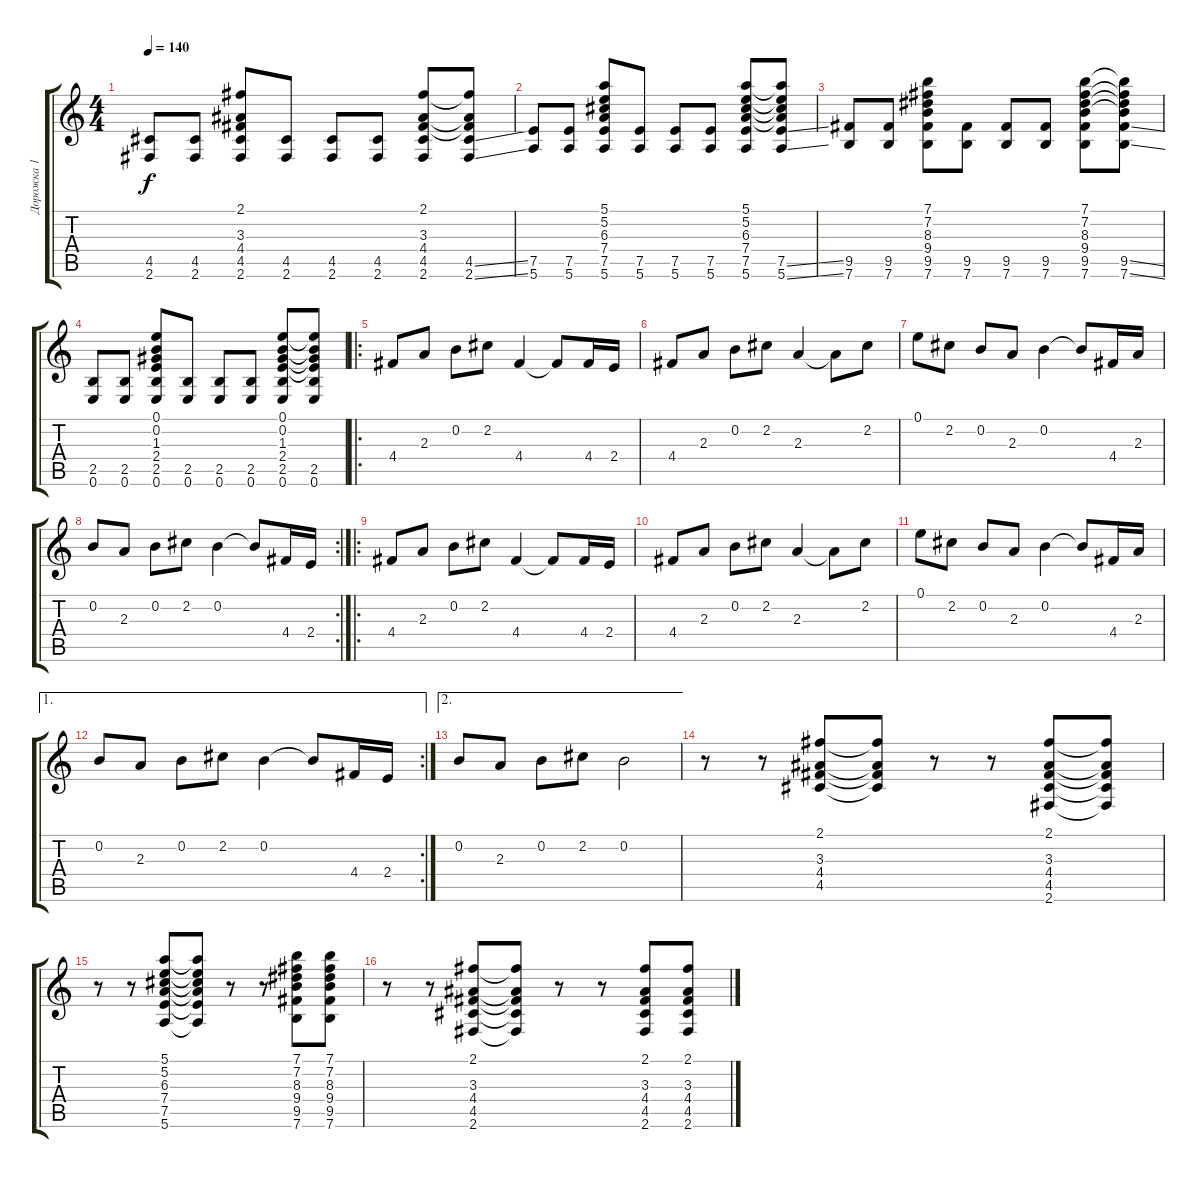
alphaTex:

\track ("Дорожка 1" "Дорожка 1") {instrument acousticguitarsteel}
\staff {score tabs}
\tuning (E4 B3 G3 D3 A2 E2) {hide}
\ts (4 4)
\tempo 140
\clef g2
\ks c
(4.5 2.6).8{dy f volume 5 instrument distortionguitar} (4.5 2.6).8 (2.1 3.3 4.4 4.5 2.6).8 (4.5 2.6).8 (4.5 2.6).8 (4.5 2.6).8 (2.1 3.3 4.4 4.5 2.6).8 (2.1{t} 3.3{t} 4.4{t} 4.5{ss} 2.6{ss}).8 |
(7.5 5.6).8 (7.5 5.6).8 (5.1 5.2 6.3 7.4 7.5 5.6).8 (7.5 5.6).8 (7.5 5.6).8 (7.5 5.6).8 (5.1 5.2 6.3 7.4 7.5 5.6).8 (5.1{t} 5.2{t} 6.3{t} 7.4{t} 7.5{ss} 5.6{ss}).8 |
(9.5 7.6).8 (9.5 7.6).8 (7.1 7.2 8.3 9.4 9.5 7.6).8 (9.5 7.6).8 (9.5 7.6).8 (9.5 7.6).8 (7.1 7.2 8.3 9.4 9.5 7.6).8 (7.1{t} 7.2{t} 8.3{t} 9.4{t} 9.5{ss} 7.6{ss}).8 |
(2.5 0.6).8 (2.5 0.6).8 (0.1 0.2 1.3 2.4 2.5 0.6).8 (2.5 0.6).8 (2.5 0.6).8 (2.5 0.6).8 (0.1 0.2 1.3 2.4 2.5 0.6).8 (0.1{t} 0.2{t} 1.3{t} 2.4{t} 2.5 0.6).8 |
\ro
4.4.8{volume 16 instrument acousticguitarsteel} 2.3.8 0.2.8 2.2.8 4.4.4 4.4{t}.8 4.4.16 2.4.16 |
4.4.8 2.3.8 0.2.8 2.2.8 2.3.4 2.3{t}.8 2.2.8 |
0.1.8 2.2.8 0.2.8 2.3.8 0.2.4 0.2{t}.8 4.4.16 2.3.16 |
\rc 2
0.2.8 2.3.8 0.2.8 2.2.8 0.2.4 0.2{t}.8 4.4.16 2.4.16 |
\ro
4.4.8{volume 16 instrument acousticguitarsteel} 2.3.8 0.2.8 2.2.8 4.4.4 4.4{t}.8 4.4.16 2.4.16 |
4.4.8 2.3.8 0.2.8 2.2.8 2.3.4 2.3{t}.8 2.2.8 |
0.1.8 2.2.8 0.2.8 2.3.8 0.2.4 0.2{t}.8 4.4.16 2.3.16 |
\ae 1
\rc 2
0.2.8 2.3.8 0.2.8 2.2.8 0.2.4 0.2{t}.8 4.4.16 2.4.16 |
\ae 2
0.2.8 2.3.8 0.2.8 2.2.8 0.2.2 |
r.8{volume 10 instrument acousticguitarsteel} r.8 (2.1 3.3 4.4 4.5).8 (2.1{t} 3.3{t} 4.4{t} 4.5{t}).8 r.8 r.8 (2.1 3.3 4.4 4.5 2.6).8 (2.1{t} 3.3{t} 4.4{t} 4.5{t} 2.6{t}).8 |
r.8 r.8 (5.1 5.2 6.3 7.4 7.5 5.6).8 (5.1{t} 5.2{t} 6.3{t} 7.4{t} 7.5{t} 5.6{t}).8 r.8 r.8 (7.1 7.2 8.3 9.4 9.5 7.6).8 (7.1 7.2 8.3 9.4 9.5 7.6).8 |
r.8 r.8 (2.1 3.3 4.4 4.5 2.6).8 (2.1{t} 3.3{t} 4.4{t} 4.5{t} 2.6{t}).8 r.8 r.8 (2.1 3.3 4.4 4.5 2.6).8 (2.1 3.3 4.4 4.5 2.6).8
